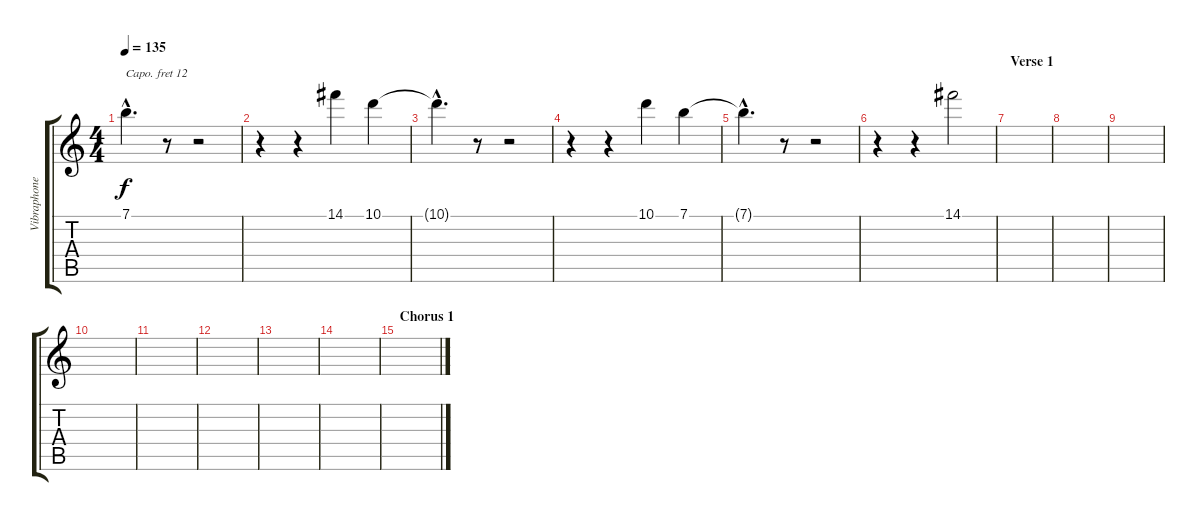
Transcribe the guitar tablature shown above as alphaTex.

\track ("Vibraphone" "Vibraphone") {instrument vibraphone}
\staff {score tabs}
\capo 12
\tuning (E4 B3 G3 D3 A2 E2) {hide}
\ts (4 4)
\tempo 135
\clef g2
\ks c
7.1{hac t}.4{d dy f} r.8 r.2 |
r.4 r.4 14.1.4 10.1.4 |
10.1{hac t}.4{d} r.8 r.2 |
r.4 r.4 10.1.4 7.1.4 |
7.1{hac t}.4{d} r.8 r.2 |
r.4 r.4 14.1.2 |
\section ("" "Verse 1")
|
|
|
|
|
|
|
|
\section ("" "Chorus 1")
